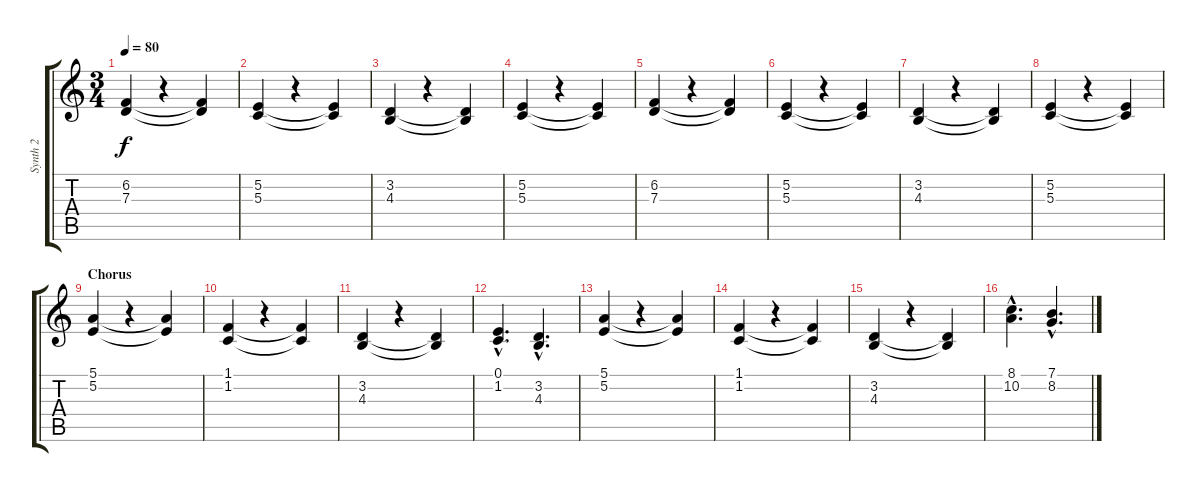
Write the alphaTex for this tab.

\track ("Synth 2" "Synth 2") {instrument synthstrings1}
\staff {score tabs}
\tuning (E4 B3 G3 D3 A2 E2) {hide}
\ts (3 4)
\tempo 80
\clef g2
\ks c
(6.2 7.3).4{dy f} r.4 (6.2{t} 7.3{t}).4 |
(5.2 5.3).4 r.4 (5.2{t} 5.3{t}).4 |
(3.2 4.3).4 r.4 (3.2{t} 4.3{t}).4 |
(5.2 5.3).4 r.4 (5.2{t} 5.3{t}).4 |
(6.2 7.3).4 r.4 (6.2{t} 7.3{t}).4 |
(5.2 5.3).4 r.4 (5.2{t} 5.3{t}).4 |
(3.2 4.3).4 r.4 (3.2{t} 4.3{t}).4 |
(5.2 5.3).4 r.4 (5.2{t} 5.3{t}).4 |
\section ("" "Chorus")
(5.1 5.2).4 r.4 (5.1{t} 5.2{t}).4 |
(1.1 1.2).4 r.4 (1.1{t} 1.2{t}).4 |
(3.2 4.3).4 r.4 (3.2{t} 4.3{t}).4 |
(0.1{hac} 1.2{hac}).4{d} (3.2{hac} 4.3{hac}).4{d} |
(5.1 5.2).4 r.4 (5.1{t} 5.2{t}).4 |
(1.1 1.2).4 r.4 (1.1{t} 1.2{t}).4 |
(3.2 4.3).4 r.4 (3.2{t} 4.3{t}).4 |
(8.1{hac} 10.2{hac}).4{d} (7.1{hac} 8.2{hac}).4{d}
